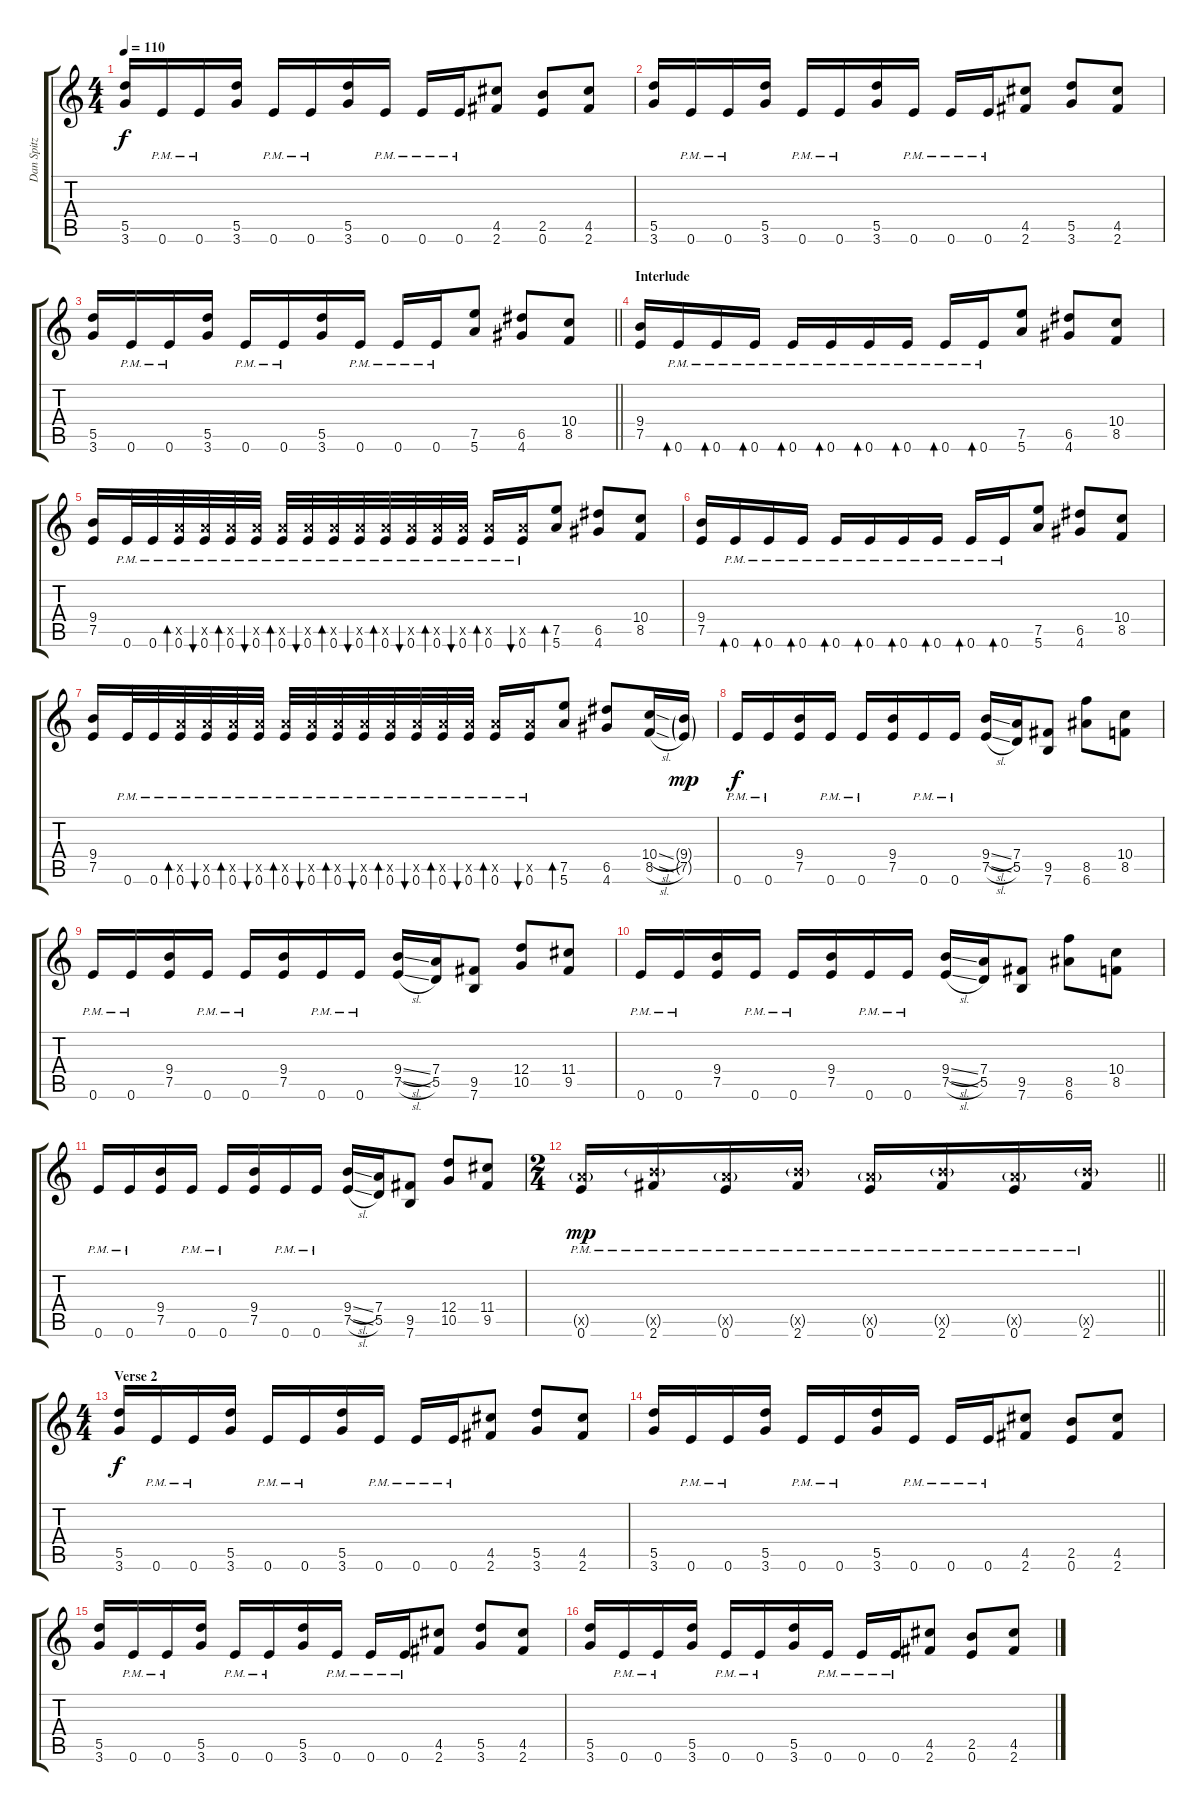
\track ("Dan Spitz (Guitar Lead)" "Dan Spitz ") {instrument overdrivenguitar}
\staff {score tabs}
\tuning (E4 B3 G3 D3 A2 E2) {hide}
\ts (4 4)
\tempo 110
\clef g2
\ks c
(5.5 3.6).16{ot 8vb dy f} 0.6{pm}.16{ot 8vb} 0.6{pm}.16{ot 8vb} (5.5 3.6).16{ot 8vb} 0.6{pm}.16{ot 8vb} 0.6{pm}.16{ot 8vb} (5.5 3.6).16{ot 8vb} 0.6{pm}.16{ot 8vb} 0.6{pm}.16{ot 8vb} 0.6{pm}.16{ot 8vb} (4.5 2.6).8{ot 8vb} (2.5 0.6).8{ot 8vb} (4.5 2.6).8{ot 8vb} |
(5.5 3.6).16{ot 8vb} 0.6{pm}.16{ot 8vb} 0.6{pm}.16{ot 8vb} (5.5 3.6).16{ot 8vb} 0.6{pm}.16{ot 8vb} 0.6{pm}.16{ot 8vb} (5.5 3.6).16{ot 8vb} 0.6{pm}.16{ot 8vb} 0.6{pm}.16{ot 8vb} 0.6{pm}.16{ot 8vb} (4.5 2.6).8{ot 8vb} (5.5 3.6).8{ot 8vb} (4.5 2.6).8{ot 8vb} |
\barLineRight lightlight
(5.5 3.6).16{ot 8vb} 0.6{pm}.16{ot 8vb} 0.6{pm}.16{ot 8vb} (5.5 3.6).16{ot 8vb} 0.6{pm}.16{ot 8vb} 0.6{pm}.16{ot 8vb} (5.5 3.6).16{ot 8vb} 0.6{pm}.16{ot 8vb} 0.6{pm}.16{ot 8vb} 0.6{pm}.16{ot 8vb} (7.5 5.6).8{ot 8vb} (6.5 4.6).8{ot 8vb} (10.4 8.5).8 |
\section ("" "Interlude")
(9.4 7.5).16 0.6{pm}.16{bd 120 ot 8vb} 0.6{pm}.16{bd 120 ot 8vb} 0.6{pm}.16{bd 120 ot 8vb} 0.6{pm}.16{bd 120 ot 8vb} 0.6{pm}.16{bd 120 ot 8vb} 0.6{pm}.16{bd 120 ot 8vb} 0.6{pm}.16{bd 120 ot 8vb} 0.6{pm}.16{bd 120 ot 8vb} 0.6{pm}.16{bd 120 ot 8vb} (7.5 5.6).8{ot 8vb} (6.5 4.6).8{ot 8vb} (10.4 8.5).8 |
(9.4 7.5).16 0.6{pm}.32{ot 8vb} 0.6{pm}.32{ot 8vb} (0.5{x} 0.6{pm}).32{bd 60 ot 8vb} (0.5{x} 0.6{pm}).32{bu 60 ot 8vb} (0.5{x} 0.6{pm}).32{bd 60 ot 8vb} (0.5{x} 0.6{pm}).32{bu 60 ot 8vb} (0.5{x} 0.6{pm}).32{bd 60 ot 8vb} (0.5{x} 0.6{pm}).32{bu 60 ot 8vb} (0.5{x} 0.6{pm}).32{bd 60 ot 8vb} (0.5{x} 0.6{pm}).32{bu 60 ot 8vb} (0.5{x} 0.6{pm}).32{bd 60 ot 8vb} (0.5{x} 0.6{pm}).32{bu 60 ot 8vb} (0.5{x} 0.6{pm}).32{bd 60 ot 8vb} (0.5{x} 0.6{pm}).32{bu 60 ot 8vb} (0.5{x} 0.6{pm}).16{bd 120 ot 8vb} (0.5{x} 0.6{pm}).16{bu 120 ot 8vb} (7.5 5.6).8{bd 60 ot 8vb} (6.5 4.6).8{ot 8vb} (10.4 8.5).8 |
(9.4 7.5).16 0.6{pm}.16{bd 120 ot 8vb} 0.6{pm}.16{bd 120 ot 8vb} 0.6{pm}.16{bd 120 ot 8vb} 0.6{pm}.16{bd 120 ot 8vb} 0.6{pm}.16{bd 120 ot 8vb} 0.6{pm}.16{bd 120 ot 8vb} 0.6{pm}.16{bd 120 ot 8vb} 0.6{pm}.16{bd 120 ot 8vb} 0.6{pm}.16{bd 120 ot 8vb} (7.5 5.6).8{ot 8vb} (6.5 4.6).8{ot 8vb} (10.4 8.5).8 |
(9.4 7.5).16 0.6{pm}.32{ot 8vb} 0.6{pm}.32{ot 8vb} (0.5{x} 0.6{pm}).32{bd 60 ot 8vb} (0.5{x} 0.6{pm}).32{bu 60 ot 8vb} (0.5{x} 0.6{pm}).32{bd 60 ot 8vb} (0.5{x} 0.6{pm}).32{bu 60 ot 8vb} (0.5{x} 0.6{pm}).32{bd 60 ot 8vb} (0.5{x} 0.6{pm}).32{bu 60 ot 8vb} (0.5{x} 0.6{pm}).32{bd 60 ot 8vb} (0.5{x} 0.6{pm}).32{bu 60 ot 8vb} (0.5{x} 0.6{pm}).32{bd 60 ot 8vb} (0.5{x} 0.6{pm}).32{bu 60 ot 8vb} (0.5{x} 0.6{pm}).32{bd 60 ot 8vb} (0.5{x} 0.6{pm}).32{bu 60 ot 8vb} (0.5{x} 0.6{pm}).16{bd 120 ot 8vb} (0.5{x} 0.6{pm}).16{bu 120 ot 8vb} (7.5 5.6).8{bd 60 ot 8vb} (6.5 4.6).8{ot 8vb} (10.4{sl} 8.5{sl}).16 (9.4{g} 7.5{g}).16{dy mp} |
0.6{pm}.16{ot 8vb dy f} 0.6{pm}.16{ot 8vb} (9.4 7.5).16 0.6{pm}.16{ot 8vb} 0.6{pm}.16{ot 8vb} (9.4 7.5).16 0.6{pm}.16{ot 8vb} 0.6{pm}.16{ot 8vb} (9.4{sl} 7.5{sl}).16 (7.4 5.5).16 (9.5 7.6).8 (8.5 6.6).8{ot 8vb} (10.4 8.5).8 |
0.6{pm}.16{ot 8vb} 0.6{pm}.16{ot 8vb} (9.4 7.5).16 0.6{pm}.16{ot 8vb} 0.6{pm}.16{ot 8vb} (9.4 7.5).16 0.6{pm}.16{ot 8vb} 0.6{pm}.16{ot 8vb} (9.4{sl} 7.5{sl}).16 (7.4 5.5).16 (9.5 7.6).8 (12.4 10.5).8 (11.4 9.5).8 |
0.6{pm}.16{ot 8vb} 0.6{pm}.16{ot 8vb} (9.4 7.5).16 0.6{pm}.16{ot 8vb} 0.6{pm}.16{ot 8vb} (9.4 7.5).16 0.6{pm}.16{ot 8vb} 0.6{pm}.16{ot 8vb} (9.4{sl} 7.5{sl}).16 (7.4 5.5).16 (9.5 7.6).8 (8.5 6.6).8{ot 8vb} (10.4 8.5).8 |
0.6{pm}.16{ot 8vb} 0.6{pm}.16{ot 8vb} (9.4 7.5).16 0.6{pm}.16{ot 8vb} 0.6{pm}.16{ot 8vb} (9.4 7.5).16 0.6{pm}.16{ot 8vb} 0.6{pm}.16{ot 8vb} (9.4{sl} 7.5{sl}).16 (7.4 5.5).16 (9.5 7.6).8 (12.4 10.5).8 (11.4 9.5).8 |
\ts (2 4)
\barLineRight lightlight
(0.5{g x} 0.6{pm}).16{ot 8vb dy mp} (2.5{g x} 2.6{pm}).16{ot 8vb} (0.5{g x} 0.6{pm}).16{ot 8vb} (2.5{g x} 2.6{pm}).16{ot 8vb} (0.5{g x} 0.6{pm}).16{ot 8vb} (2.5{g x} 2.6{pm}).16{ot 8vb} (0.5{g x} 0.6{pm}).16{ot 8vb} (2.5{g x} 2.6{pm}).16{ot 8vb} |
\ts (4 4)
\section ("" "Verse 2")
(5.5 3.6).16{ot 8vb dy f} 0.6{pm}.16{ot 8vb} 0.6{pm}.16{ot 8vb} (5.5 3.6).16{ot 8vb} 0.6{pm}.16{ot 8vb} 0.6{pm}.16{ot 8vb} (5.5 3.6).16{ot 8vb} 0.6{pm}.16{ot 8vb} 0.6{pm}.16{ot 8vb} 0.6{pm}.16{ot 8vb} (4.5 2.6).8{ot 8vb} (5.5 3.6).8{ot 8vb} (4.5 2.6).8{ot 8vb} |
(5.5 3.6).16{ot 8vb} 0.6{pm}.16{ot 8vb} 0.6{pm}.16{ot 8vb} (5.5 3.6).16{ot 8vb} 0.6{pm}.16{ot 8vb} 0.6{pm}.16{ot 8vb} (5.5 3.6).16{ot 8vb} 0.6{pm}.16{ot 8vb} 0.6{pm}.16{ot 8vb} 0.6{pm}.16{ot 8vb} (4.5 2.6).8{ot 8vb} (2.5 0.6).8{ot 8vb} (4.5 2.6).8{ot 8vb} |
(5.5 3.6).16{ot 8vb} 0.6{pm}.16{ot 8vb} 0.6{pm}.16{ot 8vb} (5.5 3.6).16{ot 8vb} 0.6{pm}.16{ot 8vb} 0.6{pm}.16{ot 8vb} (5.5 3.6).16{ot 8vb} 0.6{pm}.16{ot 8vb} 0.6{pm}.16{ot 8vb} 0.6{pm}.16{ot 8vb} (4.5 2.6).8{ot 8vb} (5.5 3.6).8{ot 8vb} (4.5 2.6).8{ot 8vb} |
(5.5 3.6).16{ot 8vb} 0.6{pm}.16{ot 8vb} 0.6{pm}.16{ot 8vb} (5.5 3.6).16{ot 8vb} 0.6{pm}.16{ot 8vb} 0.6{pm}.16{ot 8vb} (5.5 3.6).16{ot 8vb} 0.6{pm}.16{ot 8vb} 0.6{pm}.16{ot 8vb} 0.6{pm}.16{ot 8vb} (4.5 2.6).8{ot 8vb} (2.5 0.6).8{ot 8vb} (4.5 2.6).8{ot 8vb}
